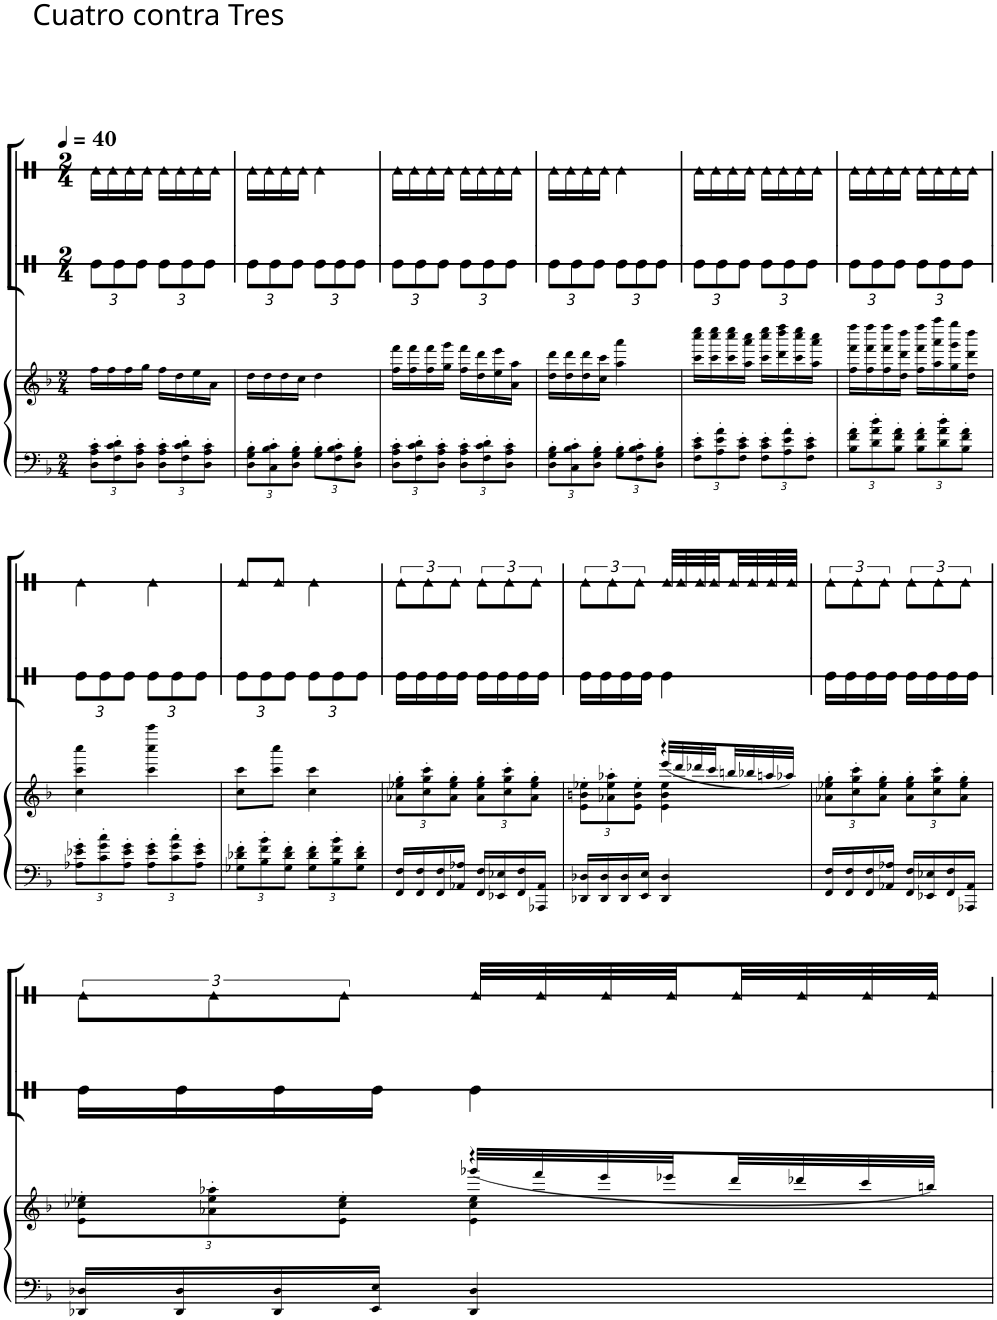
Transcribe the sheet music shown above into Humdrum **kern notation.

**kern	**kern	**kern	**kern
*part3	*part3	*part2	*part1
*staff4	*staff3	*staff2	*staff1
*I"Piano	*	*I"Claves	*I"Caja china
*I'Pno	*	*	*
*stria5	*stria5	*stria1	*stria1
*clefF4	*clefG2	*clefX	*clefX
*k[b-]	*k[b-]	*k[]	*k[]
*M2/4	*M2/4	*M2/4	*M2/4
*MM40	*MM40	*MM40	*MM40
*Xbrackettup	*	*Xbrackettup	*
=1	=1	=1	=1
12D\' 12A\' 12c\'L	16ff\LL	12Re\L	16Re\LL
.	16ff\	.	16Re\
12F\' 12c\' 12d\'	.	12Re\	.
.	16ff\	.	16Re\
12D\' 12A\' 12c\'J	.	12Re\J	.
.	16gg\JJ	.	16Re\JJ
12D\' 12A\' 12c\'L	16ff\LL	12Re\L	16Re\LL
.	16dd\	.	16Re\
12F\' 12c\' 12d\'	.	12Re\	.
.	16ee\	.	16Re\
12D\' 12A\' 12c\'J	.	12Re\J	.
.	16a\JJ	.	16Re\JJ
=2	=2	=2	=2
12D\' 12G\' 12B-\'L	16dd\LL	12Re\L	16Re\LL
.	16dd\	.	16Re\
12C\' 12B-\' 12c\'	.	12Re\	.
.	16dd\	.	16Re\
12D\' 12G\' 12B-\'J	.	12Re\J	.
.	16cc\JJ	.	16Re\JJ
12G\' 12B-\'L	4dd\	12Re\L	4Re\
12F\' 12B-\' 12c\'	.	12Re\	.
12D\' 12G\' 12B-\'J	.	12Re\J	.
=3	=3	=3	=3
12D\' 12A\' 12c\'L	16ff\ 16fff\LL	12Re\L	16Re\LL
.	16ff\ 16fff\	.	16Re\
12F\' 12c\' 12d\'	.	12Re\	.
.	16ff\ 16fff\	.	16Re\
12D\' 12A\' 12c\'J	.	12Re\J	.
.	16gg\ 16ggg\JJ	.	16Re\JJ
12D\' 12A\' 12c\'L	16ff\ 16fff\LL	12Re\L	16Re\LL
.	16dd\ 16ddd\	.	16Re\
12F\' 12c\' 12d\'	.	12Re\	.
.	16ee\ 16eee\	.	16Re\
12D\' 12A\' 12c\'J	.	12Re\J	.
.	16a\ 16aa\JJ	.	16Re\JJ
=4	=4	=4	=4
12D\' 12G\' 12B-\'L	16dd\ 16ddd\LL	12Re\L	16Re\LL
.	16dd\ 16ddd\	.	16Re\
12C\' 12B-\' 12c\'	.	12Re\	.
.	16dd\ 16ddd\	.	16Re\
12D\' 12G\' 12B-\'J	.	12Re\J	.
.	16cc\ 16ccc\JJ	.	16Re\JJ
12G\' 12B-\'L	4aa\ 4aaa\	12Re\L	4Re\
12F\' 12B-\' 12c\'	.	12Re\	.
12D\' 12G\' 12B-\'J	.	12Re\J	.
=5	=5	=5	=5
12F\' 12c\' 12e\'L	16ccc\ 16cccc\ 16eeee\LL	12Re\L	16Re\LL
.	16ccc\ 16cccc\ 16eeee\	.	16Re\
12A\' 12e\' 12a\'	.	12Re\	.
.	16ccc\ 16cccc\ 16eeee\	.	16Re\
12F\' 12c\' 12e\'J	.	12Re\J	.
.	16aa\ 16aaa\ 16cccc\JJ	.	16Re\JJ
12F\' 12c\' 12e\'L	16ccc\ 16cccc\ 16eeee\LL	12Re\L	16Re\LL
.	16ddd\ 16dddd\ 16ffff\	.	16Re\
12A\' 12e\' 12a\'	.	12Re\	.
.	16ccc\ 16cccc\ 16eeee\	.	16Re\
12F\' 12c\' 12e\'J	.	12Re\J	.
.	16aa\ 16aaa\ 16cccc\JJ	.	16Re\JJ
=6	=6	=6	=6
12B-\' 12f\' 12a\'L	16ff\ 16fff\ 16ffff\LL	12Re\L	16Re\LL
.	16ff\ 16fff\ 16ffff\	.	16Re\
12d\' 12a\' 12dd\'	.	12Re\	.
.	16ff\ 16fff\ 16ffff\	.	16Re\
12B-\' 12f\' 12a\'J	.	12Re\J	.
.	16dd\ 16ddd\ 16dddd\JJ	.	16Re\JJ
12B-\' 12f\' 12a\'L	16ff\ 16fff\ 16ffff\LL	12Re\L	16Re\LL
.	16aa\ 16aaa\ 16aaaa\	.	16Re\
12d\' 12a\' 12dd\'	.	12Re\	.
.	16gg\ 16ggg\ 16gggg\	.	16Re\
12B-\' 12f\' 12a\'J	.	12Re\J	.
.	16dd\ 16ddd\ 16dddd\JJ	.	16Re\JJ
!!LO:LB:g=z
=7	=7	=7	=7
12A-X\' 12e-X\' 12g\'L	4cc\ 4ccc\ 4cccc\	12Re\L	4Re\
12c\' 12g\' 12cc\'	.	12Re\	.
12A-\' 12e-\' 12g\'J	.	12Re\J	.
12A-\' 12e-\' 12g\'L	4ccc\ 4cccc\ 4ccccc\	12Re\L	4Re\
12c\' 12g\' 12cc\'	.	12Re\	.
12A-\' 12e-\' 12g\'J	.	12Re\J	.
=8	=8	=8	=8
12G-X\' 12d-X\' 12f\'L	8cc\ 8ccc\L	12Re\L	8Re/L
12B-\' 12f\' 12b-\'	.	12Re\	.
.	8ccc\ 8cccc\J	.	8Re/J
12G-\' 12d-\' 12f\'J	.	12Re\J	.
12G-\' 12d-\' 12f\'L	4cc\ 4ccc\	12Re\L	4Re\
12B-\' 12f\' 12b-\'	.	12Re\	.
12G-\' 12d-\' 12f\'J	.	12Re\J	.
=9	=9	=9	=9
*	*Xbrackettup	*	*
16FF/ 16F/LL	12a-X\' 12ee-X\' 12gg\'L	16Re\LL	12Re\L
16FF/ 16F/	.	16Re\	.
.	12cc\' 12gg\' 12ccc\'	.	12Re\
16FF/ 16F/	.	16Re\	.
.	12a-\' 12ee-\' 12gg\'J	.	12Re\J
16AA-X/ 16A-X/JJ	.	16Re\JJ	.
16FF/ 16F/LL	12a-\' 12ee-\' 12gg\'L	16Re\LL	12Re\L
16EE-X/ 16E-X/	.	16Re\	.
.	12cc\' 12gg\' 12ccc\'	.	12Re\
16FF/ 16F/	.	16Re\	.
.	12a-\' 12ee-\' 12gg\'J	.	12Re\J
16AAA-X/ 16AA-/JJ	.	16Re\JJ	.
=10	=10	=10	=10
*	*^	*	*
*	*	*^	*	*
16DD-X/ 16D-X/LL	12e\' 12bn\' 12ee-X\'L	4ryy	4ryy	16Re\LL	12Re\L
16DD-/ 16D-/	.	.	.	16Re\	.
.	12a-X\' 12ee-\' 12aa-X\'	.	.	.	12Re\
16DD-/ 16D-/	.	.	.	16Re\	.
.	12e\' 12b\' 12ee-\'J	.	.	.	12Re\J
16EE/ 16E/JJ	.	.	.	16Re\JJ	.
4DD-/ 4D-/	4r	4e\ 4b\ 4ee-\	(32eee/LLL	4Re\	32Re/LLL
.	.	.	32ddd/	.	32Re/
.	.	.	32ddd-X/	.	32Re/
.	.	.	32ccc/	.	32Re/
.	.	.	32bbn/	.	32Re/
.	.	.	32bb-X/	.	32Re/
.	.	.	32aan/	.	32Re/
.	.	.	32aa-X/JJJ)	.	32Re/JJJ
*	*v	*v	*v	*	*
=11	=11	=11	=11
16FF/ 16F/LL	12a-X\' 12ee-X\' 12gg\'L	16Re\LL	12Re\L
16FF/ 16F/	.	16Re\	.
.	12cc\' 12gg\' 12ccc\'	.	12Re\
16FF/ 16F/	.	16Re\	.
.	12a-\' 12ee-\' 12gg\'J	.	12Re\J
16AA-X/ 16A-X/JJ	.	16Re\JJ	.
16FF/ 16F/LL	12a-\' 12ee-\' 12gg\'L	16Re\LL	12Re\L
16EE-X/ 16E-X/	.	16Re\	.
.	12cc\' 12gg\' 12ccc\'	.	12Re\
16FF/ 16F/	.	16Re\	.
.	12a-\' 12ee-\' 12gg\'J	.	12Re\J
16AAA-X/ 16AA-/JJ	.	16Re\JJ	.
!!LO:LB:g=z
=12	=12	=12	=12
*	*^	*	*
*	*	*^	*	*
16DD-X/ 16D-X/LL	12e\' 12cc-X\' 12ee-X\'L	4ryy	4ryy	16Re\LL	12Re\L
16DD-/ 16D-/	.	.	.	16Re\	.
.	12a-X\' 12ee-\' 12aa-X\'	.	.	.	12Re\
16DD-/ 16D-/	.	.	.	16Re\	.
.	12e\' 12cc-\' 12ee-\'J	.	.	.	12Re\J
16EE/ 16E/JJ	.	.	.	16Re\JJ	.
4DD-/ 4D-/	4r	4e\ 4cc-\ 4ee-\	(32ggg-X/LLL	4Re\	32Re/LLL
.	.	.	32fff/	.	32Re/
.	.	.	32eee/	.	32Re/
.	.	.	32eee-X/	.	32Re/
.	.	.	32ddd/	.	32Re/
.	.	.	32ddd-X/	.	32Re/
.	.	.	32ccc/	.	32Re/
.	.	.	32bbn/JJJ)	.	32Re/JJJ
*	*v	*v	*v	*	*
=	=	=	=
*-	*-	*-	*-
